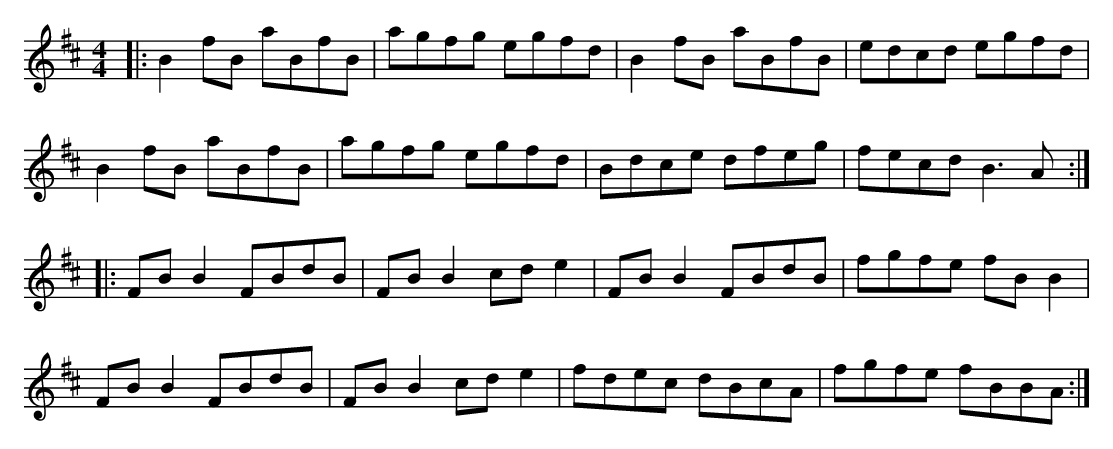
X:1
M:4/4
K:Bmin
|:B2fB aBfB|agfg egfd|B2fB aBfB|edcd egfd|
B2fB aBfB|agfg egfd|Bdce dfeg|fecd B3A:|
|:FB B2 FBdB|FB B2 cd e2|FB B2 FBdB|fgfe fB B2|
FB B2 FBdB|FB B2 cd e2|fdec dBcA|fgfe fBBA:|
